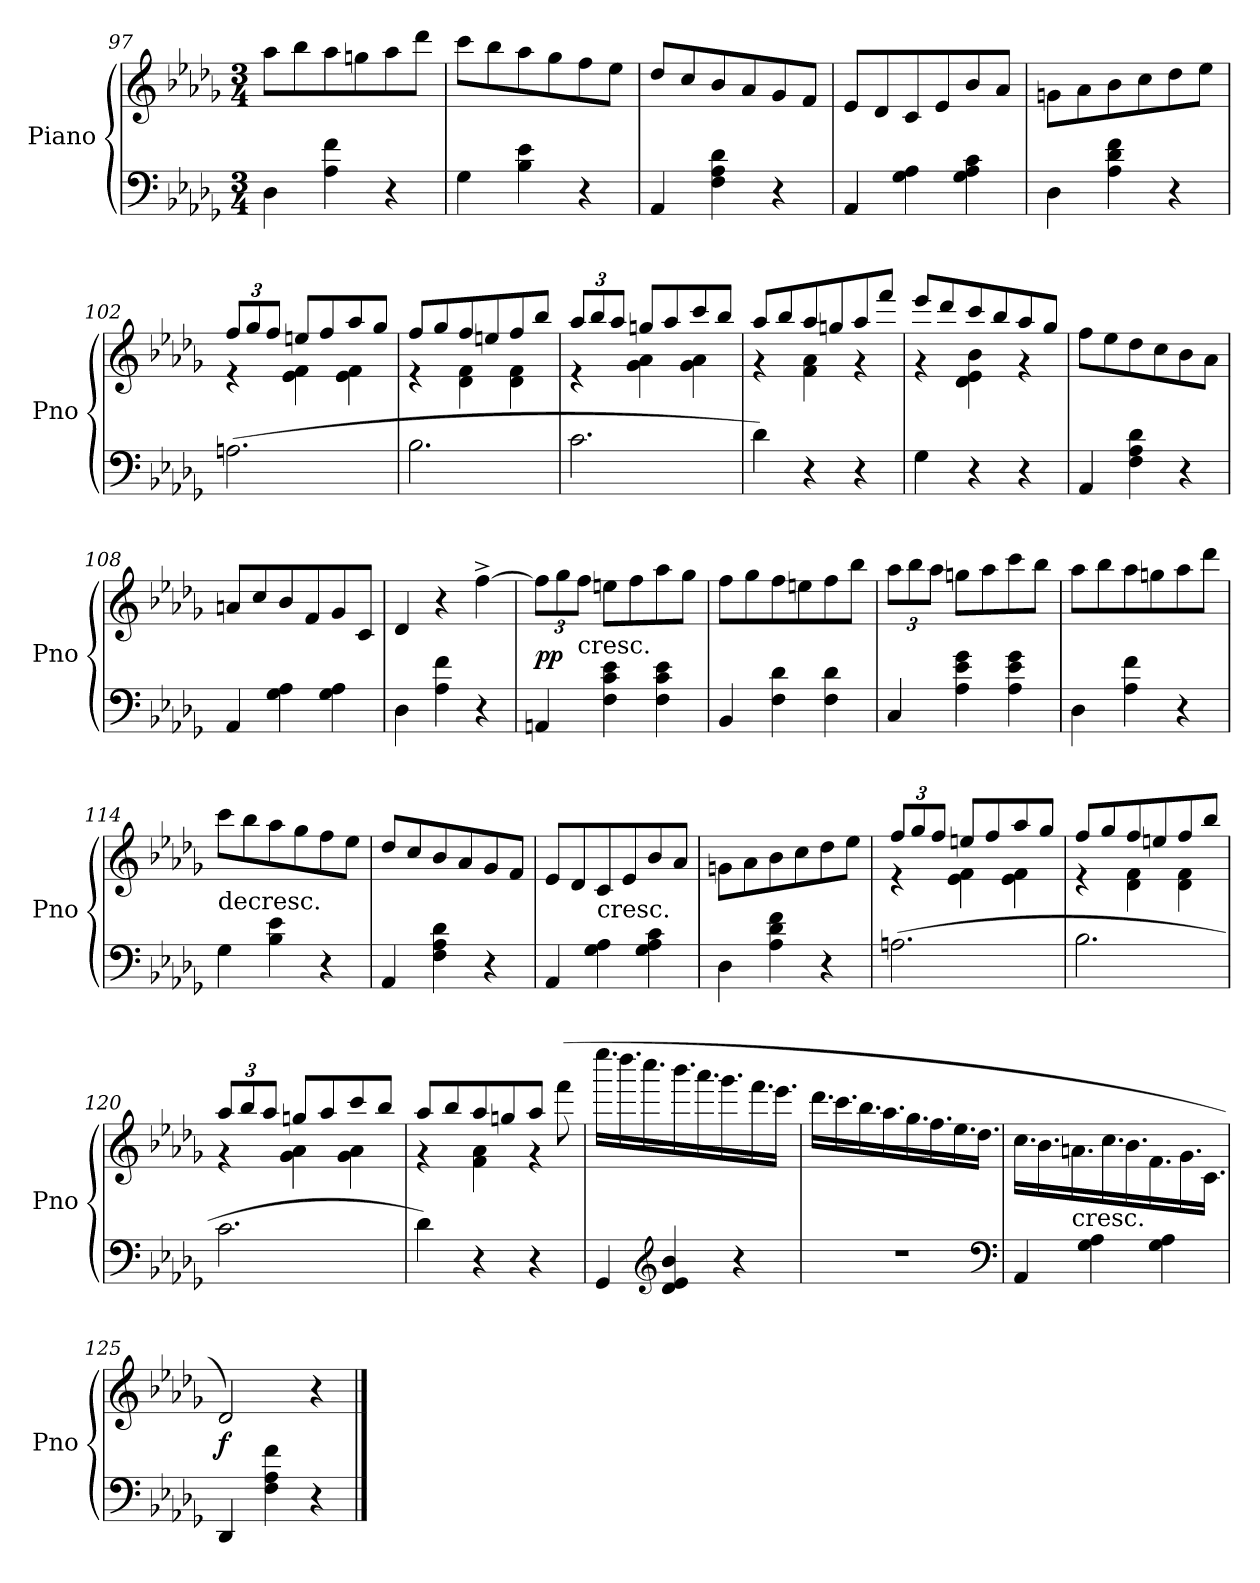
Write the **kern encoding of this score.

**kern	**kern	**dynam
*part1	*part1	*part1
*staff2	*staff1	*staff1/2
*I"Piano	*	*
*I'Pno	*	*
*clefF4	*clefG2	*
*k[b-e-a-d-g-]	*k[b-e-a-d-g-]	*
*M3/4	*M3/4	*
=97	=97	=97
4D-\	8aa-\L	.
.	8bb-\	.
4A-\ 4f\	8aa-\	.
.	8ggn\	.
4r	8aa-\	.
.	8ddd-\J	.
=98	=98	=98
4G-\	8ccc\L	.
.	8bb-\	.
4B-\ 4e-\	8aa-\	.
.	8gg-\	.
4r	8ff\	.
.	8ee-\J	.
=99	=99	=99
4AA-/	8dd-/L	.
.	8cc/	.
4F\ 4A-\ 4d-\	8b-/	.
.	8a-/	.
4r	8g-/	.
.	8f/J	.
=100	=100	=100
4AA-/	8e-/L	.
.	8d-/	.
4G-\ 4A-\	8c/	.
.	8e-/	.
4G-\ 4A-\ 4c\	8b-/	.
.	8a-/J	.
=101	=101	=101
4D-\	8gn\L	.
.	8a-\	.
4A-\ 4d-\ 4f\	8b-\	.
.	8cc\	.
4r	8dd-\	.
.	8ee-\J	.
=102	=102	=102
*	*^	*
(2.An\	12ff/L	4r	.
.	12gg-/	.	.
.	12ff/J	.	.
.	8een/L	4e-\ 4f\	.
.	8ff/	.	.
.	8aa-/	4e-\ 4f\	.
.	8gg-/J	.	.
=103	=103	=103	=103
2.B-\	8ff/L	4r	.
.	8gg-/	.	.
.	8ff/	4d-\ 4f\	.
.	8een/	.	.
.	8ff/	4d-\ 4f\	.
.	8bb-/J	.	.
=104	=104	=104	=104
2.c\	12aa-/L	4r	.
.	12bb-/	.	.
.	12aa-/J	.	.
.	8ggn/L	4g-\ 4a-\	.
.	8aa-/	.	.
.	8ccc/	4g-\ 4a-\	.
.	8bb-/J	.	.
=105	=105	=105	=105
4d-\)	8aa-/L	4r	.
.	8bb-/	.	.
4r	8aa-/	4f\ 4a-\	.
.	8ggn/	.	.
4r	8aa-/	4r	.
.	8fff/J	.	.
=106	=106	=106	=106
4G-\	8eee-/L	4r	.
.	8ddd-/	.	.
4r	8ccc/	4d-\ 4e-\ 4b-\	.
.	8bb-/	.	.
4r	8aa-/	4r	.
.	8gg-/J	.	.
*	*v	*v	*
=107	=107	=107
4AA-/	8ff\L	.
.	8ee-\	.
4F\ 4A-\ 4d-\	8dd-\	.
.	8cc\	.
4r	8b-\	.
.	8a-\J	.
=108	=108	=108
4AA-/	8an/L	.
.	8cc/	.
4G-\ 4A-\	8b-/	.
.	8f/	.
4G-\ 4A-\	8g-/	.
.	8c/J	.
=109	=109	=109
4D-\	4d-/	.
4A-\ 4f\	4r	.
4r	[4ff^\	.
=110	=110	=110
4AAn/	12ff\L]	pp
.	12gg-\	.
!	!LO:TX:c:t=cresc.	!
.	12ff\J	.
4F\ 4c\ 4e-\	8een\L	.
.	8ff\	.
4F\ 4c\ 4e-\	8aa-\	.
.	8gg-\J	.
=111	=111	=111
4BB-/	8ff\L	.
.	8gg-\	.
4F\ 4d-\	8ff\	.
.	8een\	.
4F\ 4d-\	8ff\	.
.	8bb-\J	.
=112	=112	=112
4C/	12aa-\L	.
.	12bb-\	.
.	12aa-\J	.
4A-\ 4e-\ 4g-\	8ggn\L	.
.	8aa-\	.
4A-\ 4e-\ 4g-\	8ccc\	.
.	8bb-\J	.
=113	=113	=113
4D-\	8aa-\L	.
.	8bb-\	.
4A-\ 4f\	8aa-\	.
.	8ggn\	.
4r	8aa-\	.
.	8ddd-\J	.
=114	=114	=114
!	!LO:TX:c:t=decresc.	!
4G-\	8ccc\L	.
.	8bb-\	.
4B-\ 4e-\	8aa-\	.
.	8gg-\	.
4r	8ff\	.
.	8ee-\J	.
=115	=115	=115
4AA-/	8dd-/L	.
.	8cc/	.
4F\ 4A-\ 4d-\	8b-/	.
.	8a-/	.
4r	8g-/	.
.	8f/J	.
=116	=116	=116
4AA-/	8e-/L	.
.	8d-/	.
!	!LO:TX:c:t=cresc.	!
4G-\ 4A-\	8c/	.
.	8e-/	.
4G-\ 4A-\ 4c\	8b-/	.
.	8a-/J	.
=117	=117	=117
4D-\	8gn\L	.
.	8a-\	.
4A-\ 4d-\ 4f\	8b-\	.
.	8cc\	.
4r	8dd-\	.
.	8ee-\J	.
=118	=118	=118
*	*^	*
(2.An\	12ff/L	4r	.
.	12gg-/	.	.
.	12ff/J	.	.
.	8een/L	4e-\ 4f\	.
.	8ff/	.	.
.	8aa-/	4e-\ 4f\	.
.	8gg-/J	.	.
=119	=119	=119	=119
2.B-\	8ff/L	4r	.
.	8gg-/	.	.
.	8ff/	4d-\ 4f\	.
.	8een/	.	.
.	8ff/	4d-\ 4f\	.
.	8bb-/J	.	.
=120	=120	=120	=120
2.c\	12aa-/L	4r	.
.	12bb-/	.	.
.	12aa-/J	.	.
.	8ggn/L	4g-\ 4a-\	.
.	8aa-/	.	.
.	8ccc/	4g-\ 4a-\	.
.	8bb-/J	.	.
=121	=121	=121	=121
4d-\)	8aa-/L	4r	.
.	8bb-/	.	.
4r	8aa-/	4f\ 4a-\	.
.	8ggn/	.	.
4r	8aa-/J	4r	.
.	(8fff\	.	.
*	*v	*v	*
=122	=122	=122
4GG-/	16.eeee-\LL	.
.	16.dddd-\	.
.	16.cccc\	.
*clefG2	*	*
4d-/ 4e-/ 4b-/	.	.
.	16.bbb-\	.
.	16.aaa-\	.
.	16.ggg-\	.
4r	.	.
.	16.fff\	.
.	16.eee-\JJ	.
=123	=123	=123
2.r	16.ddd-\LL	.
.	16.ccc\	.
.	16.bb-\	.
.	16.aa-\	.
.	16.gg-\	.
.	16.ff\	.
.	16.ee-\	.
.	16.dd-\JJ	.
*clefF4	*	*
=124	=124	=124
4AA-/	16.cc\LL	.
.	16.b-\	.
!	!LO:TX:c:t=cresc.	!
.	16.an\	.
4G-\ 4A-\	.	.
.	16.cc\	.
.	16.b-\	.
.	16.f\	.
4G-\ 4A-\	.	.
.	16.g-\	.
.	16.c\JJ	.
=125	=125	=125
4DD-/	2d-/)	f
4F\ 4A-\ 4f\	.	.
4r	4r	.
==	==	==
*-	*-	*-
